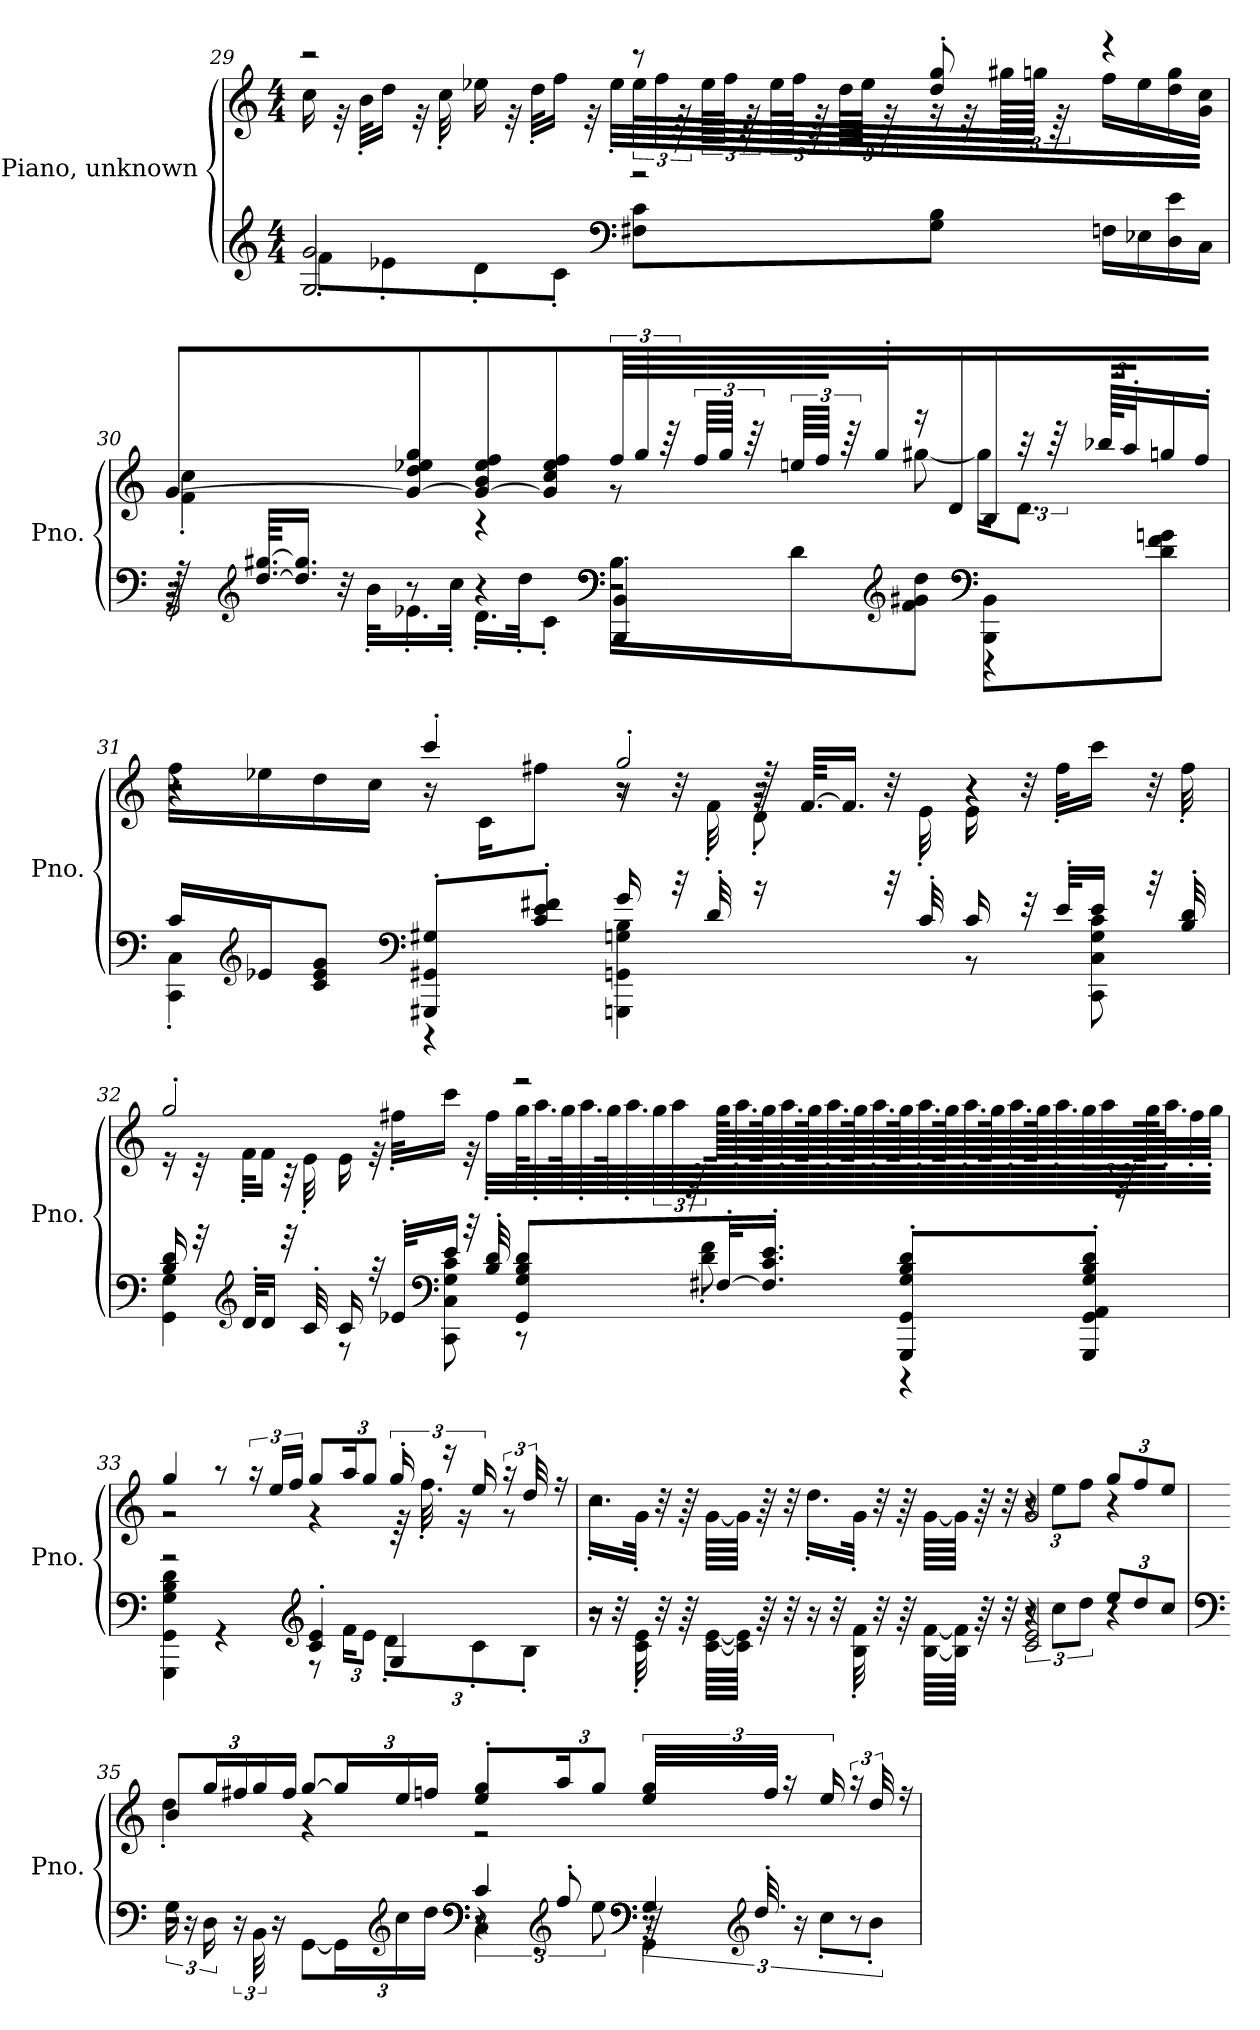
**kern	**kern
*part1	*part1
*staff2	*staff1
*I"Piano, unknown	*
*I'Pno.	*
!!LO:PB:g=z
*clefG2	*clefG2
*k[]	*k[]
*M4/4	*M4/4
=29	=29
*^	*^
2G/ 2g/	8f'\L	2r	16cc\
.	.	.	32r
.	.	.	32b'\KLL
.	8e-X'\	.	16dd\JJ
.	.	.	32r
.	.	.	32cc'\
.	8d'\	.	16ee-X\
.	.	.	32r
.	.	.	32dd'\KLL
.	8c'\J	.	16ff\JJ
.	.	.	32r
.	.	.	32ee-'\LLL
*clefF4	*	*	*
2r	8F#X\ 8c\L	8r	96ee-\L
.	.	.	96ff\JJJJ
.	.	.	96r
.	.	.	96ee-\LLLL
.	.	.	96ff\JJJJ
.	.	.	96r
.	.	.	96ee-\LLLL
.	.	.	96ff\JJJJ
.	.	.	96r
.	.	.	96dd\LLLL
.	.	.	96ee-\JJJJ
.	.	.	96r
.	8G\ 8B\J	8dd/' 8gg/'	16r
.	.	.	32r
.	.	.	96gg#X\LLLL
.	.	.	96ggn\JJJJ
.	.	.	96r
.	16Fn\LL	4r	16ff\LL
.	16E-X\	.	16ee-\
.	16D\ 16e-\	.	16dd\ 16gg\
.	16C\JJ	.	16g\ 16cc\JJ
!!LO:LB:g=z	!!
=30	=30	=30	=30
*	*^	*	*
128r	16r	2GG/	[8g/L	4f\' 4cc\'
*clefG2	*	*	*	*
[64.dd/ [64.gg#X/KKLL	.	.	.	.
16.dd/] 16.gg#/]JJ	.	.	.	.
.	32r	.	.	.
.	32b'\KLL	.	.	.
8r	16.e-X'\	.	8g/_ 8dd/ 8ee-X/ 8gg/	.
.	32cc'\JJk	.	.	.
4r	16.d'\LL	.	8g/_ 8b/ 8ee-/ 8ff/	4r
.	32dd'\JK	.	.	.
.	8c'\J	.	8g/] 8cc/ 8ee-/ 8ff/	.
*clefF4	*	*	*	*
2r	16B\LL	4BBB/' 4BB/'	96ff/LLL	8r
.	.	.	96gg/JJJJ	.
.	.	.	96r	.
.	.	.	96ff/LLLL	.
.	.	.	96gg/JJJJ	.
.	.	.	96r	.
.	16d\J	.	96een/LLLL	.
.	.	.	96ff/JJJJ	.
.	.	.	96r	.
.	.	.	32gg'/	.
*clefG2	*	*	*	*
.	8f\ 8g#X\ 8dd\J	.	16r	[8gg#X\
.	.	.	16d/	.
*clefF4	*	*	*	*
.	8BBB\ 8BB\L	4r	16B/	16gg#\KL]
.	.	.	48r	8.d'\J
.	.	.	96r	.
.	.	.	96bb-X/KLLL	.
.	.	.	48aa'/J	.
.	8d\ 8f\ 8gn\J	.	16ggn/	.
.	.	.	16ff'/JJ	.
*	*v	*v	*	*
!!LO:LB:g=z
=31	=31	=31	=31
*	*	*^	*^
16c/LL	4CC\' 4C\'	4r	16ff\LL	2r	2r
*clefG2	*	*	*	*	*
16e-X/J	.	.	16ee-X\	.	.
8c/ 8e-/ 8g/J	.	.	16dd\	.	.
.	.	.	16cc\JJ	.	.
*clefF4	*	*	*	*	*
8GGG#X/' 8GG#X/' 8G#X/'L	4r	4ccc'/	16r	.	.
.	.	.	16c\KL	.	.
8c/' 8e-/' 8f#X/'J	.	.	8ff#X\J	.	.
16g/	4GGGn\ 4GGn\ 4Gn\ 4B\	2gg'/	16r	8r	8r
32r	.	.	32r	.	.
32d'/	.	.	32f'\	.	.
16r	.	.	16r	128r	8d'\
.	.	.	.	[64.f/KKLL	.
.	.	.	.	16.f/JJ]	.
32r	.	.	32r	.	.
32c'/	.	.	32e'\	.	.
16c/	8r	.	16e\	4r	4r
32r	.	.	32r	.	.
32e-'/KLL	.	.	32ff#'\KLL	.	.
16e-/JJ	8CC\ 8C\ 8G\ 8c\	.	16ccc\JJ	.	.
32r	.	.	32r	.	.
32B/' 32d/'	.	.	32ff#'\	.	.
*	*	*	*v	*v	*v
!!LO:LB:g=z
=32	=32	=32	=32
16B/ 16d/	4GG\ 4G\	2gg'/	16r
32r	.	.	32r
*clefG2	*	*	*
32d'/KLL	.	.	32f'\KLL
16d/JJ	.	.	16f\JJ
32r	.	.	32r
32c'/	.	.	32e'\
16c/	8r	.	16e\
32r	.	.	32r
32e-X'/KLL	.	.	32ff#X'\KLL
*clefF4	*	*	*
16e-/JJ	8CC\ 8C\ 8G\ 8c\	.	16ccc\JJ
32r	.	.	32r
32B/' 32d/'	.	.	32ff#'\LLL
8GG/ 8G/ 8B/ 8d/L	8r	2r	128gg\KL
.	.	.	64.aa'\
.	.	.	128gg\K
.	.	.	64.aa'\
.	.	.	128gg\K
.	.	.	64.aa'\
.	.	.	96gg\
.	.	.	96aa\JJJJ
.	.	.	96r
[32F#X'/KL	8d\' 8f\'	.	128gg\KLLLL
.	.	.	64.aa'\
16.F#/]' 16.c/' 16.e-/'JJ	.	.	128gg\K
.	.	.	64.aa'\
.	.	.	128gg\K
.	.	.	64.aa'\
.	.	.	128gg\K
.	.	.	64.aa'\
8GGG/' 8GG/' 8G/' 8B/' 8d/'L	4r	.	128gg\K
.	.	.	64.aa'\
.	.	.	128gg\K
.	.	.	64.aa'\
.	.	.	128gg\K
.	.	.	64.aa'\
.	.	.	128gg\K
.	.	.	64.aa'\
8GGG/' 8GG/' 8AA/' 8G/' 8B/' 8d/'J	.	.	96gg\
.	.	.	96aa\JJJJ
.	.	.	96r
.	.	.	128gg\KLLLL
.	.	.	64.aa'\J
.	.	.	32ff#'\
.	.	.	32gg'\JJJ
!!LO:LB:g=z	!!
=33	=33	=33	=33
2r	4GGG\ 4GG\ 4G\ 4B\ 4d\	4gg/	2r
.	4r	8r	.
.	.	24r	.
.	.	24ee/LL	.
.	.	24ff/JJ	.
*clefG2	*	*	*
4c/' 4e/'	8r	8gg/L	4r
*	*Xbrackettup	*Xbrackettup	*
.	24f\KL	24aa/K	.
.	12e\J	12gg/J	.
*	*	*brackettup	*
4G/	12d'\L	24gg'/	64r
.	.	.	32.ff'\
.	.	24r	.
.	.	.	16r
.	12c'\	24ee/	.
.	.	24r	8r
.	12B'\J	48dd/	.
.	.	16r	.
=34	=34	=34	=34
*	*^	*	*^
2r	16r	2r	2r	16.cc'\LL	2r
.	32r	.	.	.	.
.	32c\' 32e\'	.	.	32g'\JJk	.
.	32r	.	.	32r	.
.	64r	.	.	64r	.
.	[64c\ [64e\LLLL	.	.	[64g\LLLL	.
.	64c\] 64e\]JJJJ	.	.	64g\JJJJ]	.
.	64r	.	.	64r	.
.	32r	.	.	32r	.
.	16r	.	.	16.dd'\LL	.
.	32r	.	.	.	.
.	32B\' 32f\'	.	.	32g'\JJk	.
.	32r	.	.	32r	.
.	64r	.	.	64r	.
.	[64B\ [64f\LLLL	.	.	[64g\LLLL	.
.	64B\] 64f\]JJJJ	.	.	64g\JJJJ]	.
.	64r	.	.	64r	.
.	32r	.	.	32r	.
*	*brackettup	*	*	*	*
4r	12r	2c/ 2e/	4r	12r	2g/
.	12cc\L	.	.	12ee\L	.
.	12dd\J	.	.	12ff\J	.
*Xbrackettup	*	*	*Xbrackettup	*	*
12ee/L	4r	.	12gg/L	4r	.
12dd/	.	.	12ff/	.	.
12cc/J	.	.	12ee/J	.	.
*v	*v	*v	*	*	*
*	*v	*v	*v
!!LO:LB:g=z
=35	=35
*clefF4	*
*^	*
*	*brackettup	*
*^	*^	*^
2r	24G\	2r	2r	12b/L	4dd'\
.	24r	.	.	.	.
.	24D\	.	.	24gg/L	.
.	24r	.	.	24ff#X/	.
.	48BB\	.	.	24gg/	.
.	16r	.	.	.	.
.	.	.	.	24ff#/JJ	.
.	[8GG\L	.	.	[8gg/L	4r
*	*Xbrackettup	*	*	*	*
.	24GG\L]	.	.	24gg/L]	.
*clefG2	*	*	*	*	*
.	24cc\	.	.	24ee/	.
.	24dd\JJ	.	.	24ffn/JJ	.
*clefF4	*	*	*	*	*
*	*brackettup	*	*	*	*
8r	6r	4c/	4C\	8ee/' 8gg/'L	2r
*clefG2	*	*	*	*	*
8ff'/	.	.	.	24aa/K	.
.	12ee\	.	.	12gg/J	.
*clefF4	*	*	*	*	*
*	*	*	*	*brackettup	*
64r	12r	4G/	4GG\	48ee/ 48gg/LLL	.
*clefG2	*	*	*	*	*
32.dd'/	.	.	.	.	.
.	.	.	.	48ff/JJJ	.
.	.	.	.	24r	.
16r	.	.	.	.	.
.	12cc'\L	.	.	24ee/	.
8r	.	.	.	24r	.
.	12b'\J	.	.	48dd/	.
.	.	.	.	16r	.
*v	*v	*v	*v	*	*
*	*v	*v
=	=
*-	*-
